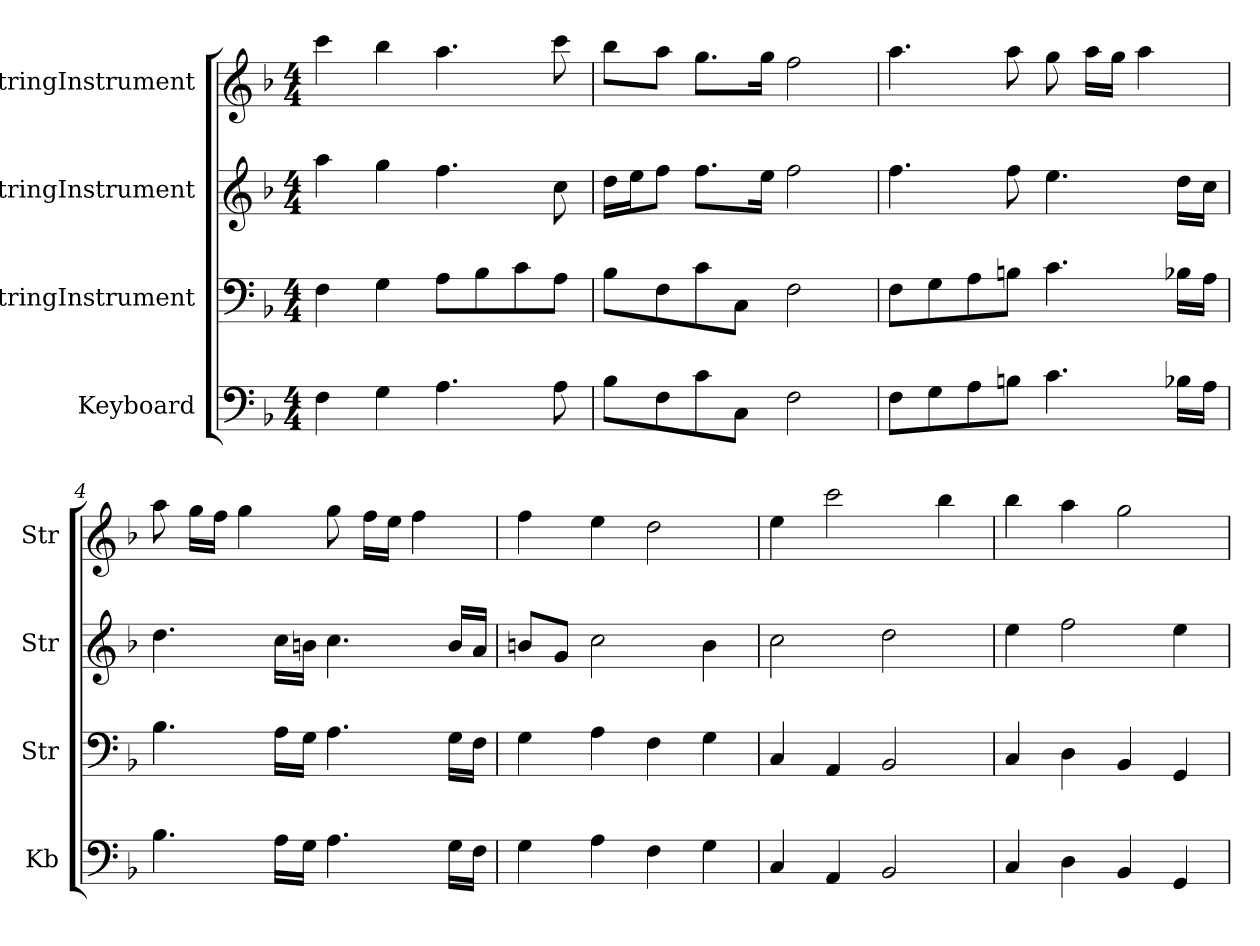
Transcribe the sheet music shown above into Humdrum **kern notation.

**kern	**kern	**kern	**kern
*part4	*part3	*part2	*part1
*staff4	*staff3	*staff2	*staff1
*I"Keyboard	*I"StringInstrument	*I"StringInstrument	*I"StringInstrument
*I'Kb	*I'Str	*I'Str	*I'Str
*clefF4	*clefF4	*clefG2	*clefG2
*k[b-]	*k[b-]	*k[b-]	*k[b-]
*M4/4	*M4/4	*M4/4	*M4/4
=1	=1	=1	=1
4F	4F	4aa	4ccc
4G	4G	4gg	4bb-
4.A	8AL	4.ff	4.aa
.	8B-	.	.
.	8c	.	.
8A	8AJ	8cc	8ccc
=2	=2	=2	=2
8B-L	8B-L	16ddLL	8bb-L
.	.	16eeJ	.
8F	8F	8ffJ	8aaJ
8c	8c	8.ffL	8.ggL
8CJ	8CJ	.	.
.	.	16eeJk	16ggJk
2F	2F	2ff	2ff
=3	=3	=3	=3
8FL	8FL	4.ff	4.aa
8G	8G	.	.
8A	8A	.	.
8BnJ	8BnJ	8ff	8aa
4.c	4.c	4.ee	8gg
.	.	.	16aaLL
.	.	.	16ggJJ
.	.	.	4aa
16B-XLL	16B-XLL	16ddLL	.
16AJJ	16AJJ	16ccJJ	.
=4	=4	=4	=4
4.B-	4.B-	4.dd	8aa
.	.	.	16ggLL
.	.	.	16ffJJ
.	.	.	4gg
16ALL	16ALL	16ccLL	.
16GJJ	16GJJ	16bnJJ	.
4.A	4.A	4.cc	8gg
.	.	.	16ffLL
.	.	.	16eeJJ
.	.	.	4ff
16GLL	16GLL	16bLL	.
16FJJ	16FJJ	16aJJ	.
=5	=5	=5	=5
4G	4G	8bnL	4ff
.	.	8gJ	.
4A	4A	2cc	4ee
4F	4F	.	2dd
4G	4G	4b	.
=6	=6	=6	=6
4C	4C	2cc	4ee
4AA	4AA	.	2ccc
2BB-	2BB-	2dd	.
.	.	.	4bb-
=7	=7	=7	=7
4C	4C	4ee	4bb-
4D	4D	2ff	4aa
4BB-	4BB-	.	2gg
4GG	4GG	4ee	.
=	=	=	=
*-	*-	*-	*-
